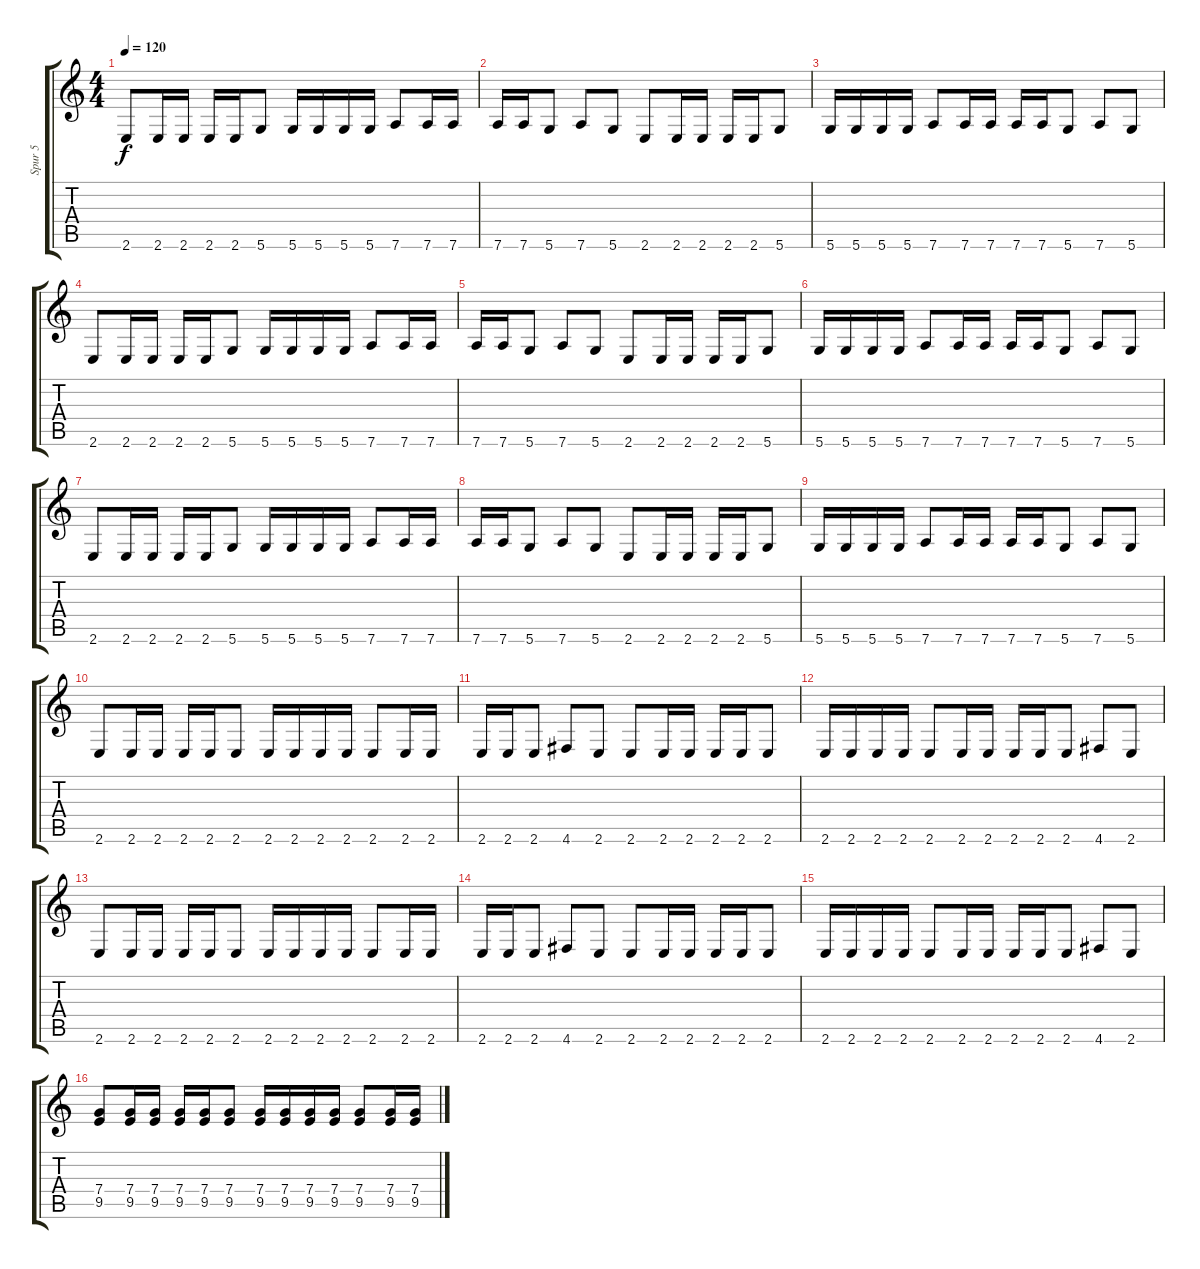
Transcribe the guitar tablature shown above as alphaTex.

\track ("Spur 5" "Spur 5") {instrument distortionguitar}
\staff {score tabs}
\tuning (D4 A3 F3 C3 G2 D2) {hide}
\ts (4 4)
\tempo 120
\clef g2
\ks c
2.6.8{dy f} 2.6.16 2.6.16 2.6.16 2.6.16 5.6.8 5.6.16 5.6.16 5.6.16 5.6.16 7.6.8 7.6.16 7.6.16 |
7.6.16 7.6.16 5.6.8 7.6.8 5.6.8 2.6.8 2.6.16 2.6.16 2.6.16 2.6.16 5.6.8 |
5.6.16 5.6.16 5.6.16 5.6.16 7.6.8 7.6.16 7.6.16 7.6.16 7.6.16 5.6.8 7.6.8 5.6.8 |
2.6.8 2.6.16 2.6.16 2.6.16 2.6.16 5.6.8 5.6.16 5.6.16 5.6.16 5.6.16 7.6.8 7.6.16 7.6.16 |
7.6.16 7.6.16 5.6.8 7.6.8 5.6.8 2.6.8 2.6.16 2.6.16 2.6.16 2.6.16 5.6.8 |
5.6.16 5.6.16 5.6.16 5.6.16 7.6.8 7.6.16 7.6.16 7.6.16 7.6.16 5.6.8 7.6.8 5.6.8 |
2.6.8 2.6.16 2.6.16 2.6.16 2.6.16 5.6.8 5.6.16 5.6.16 5.6.16 5.6.16 7.6.8 7.6.16 7.6.16 |
7.6.16 7.6.16 5.6.8 7.6.8 5.6.8 2.6.8 2.6.16 2.6.16 2.6.16 2.6.16 5.6.8 |
5.6.16 5.6.16 5.6.16 5.6.16 7.6.8 7.6.16 7.6.16 7.6.16 7.6.16 5.6.8 7.6.8 5.6.8 |
2.6.8 2.6.16 2.6.16 2.6.16 2.6.16 2.6.8 2.6.16 2.6.16 2.6.16 2.6.16 2.6.8 2.6.16 2.6.16 |
2.6.16 2.6.16 2.6.8 4.6.8 2.6.8 2.6.8 2.6.16 2.6.16 2.6.16 2.6.16 2.6.8 |
2.6.16 2.6.16 2.6.16 2.6.16 2.6.8 2.6.16 2.6.16 2.6.16 2.6.16 2.6.8 4.6.8 2.6.8 |
2.6.8 2.6.16 2.6.16 2.6.16 2.6.16 2.6.8 2.6.16 2.6.16 2.6.16 2.6.16 2.6.8 2.6.16 2.6.16 |
2.6.16 2.6.16 2.6.8 4.6.8 2.6.8 2.6.8 2.6.16 2.6.16 2.6.16 2.6.16 2.6.8 |
2.6.16 2.6.16 2.6.16 2.6.16 2.6.8 2.6.16 2.6.16 2.6.16 2.6.16 2.6.8 4.6.8 2.6.8 |
(7.4 9.5).8 (7.4 9.5).16 (7.4 9.5).16 (7.4 9.5).16 (7.4 9.5).16 (7.4 9.5).8 (7.4 9.5).16 (7.4 9.5).16 (7.4 9.5).16 (7.4 9.5).16 (7.4 9.5).8 (7.4 9.5).16 (7.4 9.5).16
